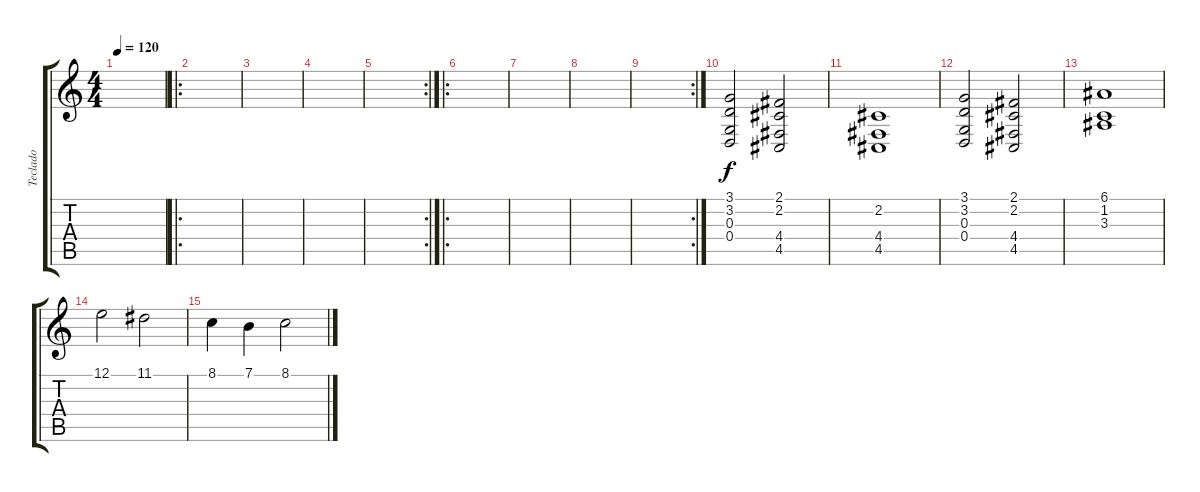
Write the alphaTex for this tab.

\track ("Teclado" "Teclado") {instrument choiraahs}
\staff {score tabs}
\tuning (E4 B3 G3 D3 A2 E2) {hide}
\ts (4 4)
\tempo 120
\clef g2
\ks c
|
\ro
|
|
|
\rc 2
|
\ro
|
|
|
\rc 2
|
(3.1 3.2 0.3 0.4).2 (2.1 2.2 4.4 4.5).2 |
(2.2 4.4 4.5).1 |
(3.1 3.2 0.3 0.4).2 (2.1 2.2 4.4 4.5).2 |
(6.1 1.2 3.3).1 |
12.1.2 11.1.2 |
8.1.4 7.1.4 8.1.2
